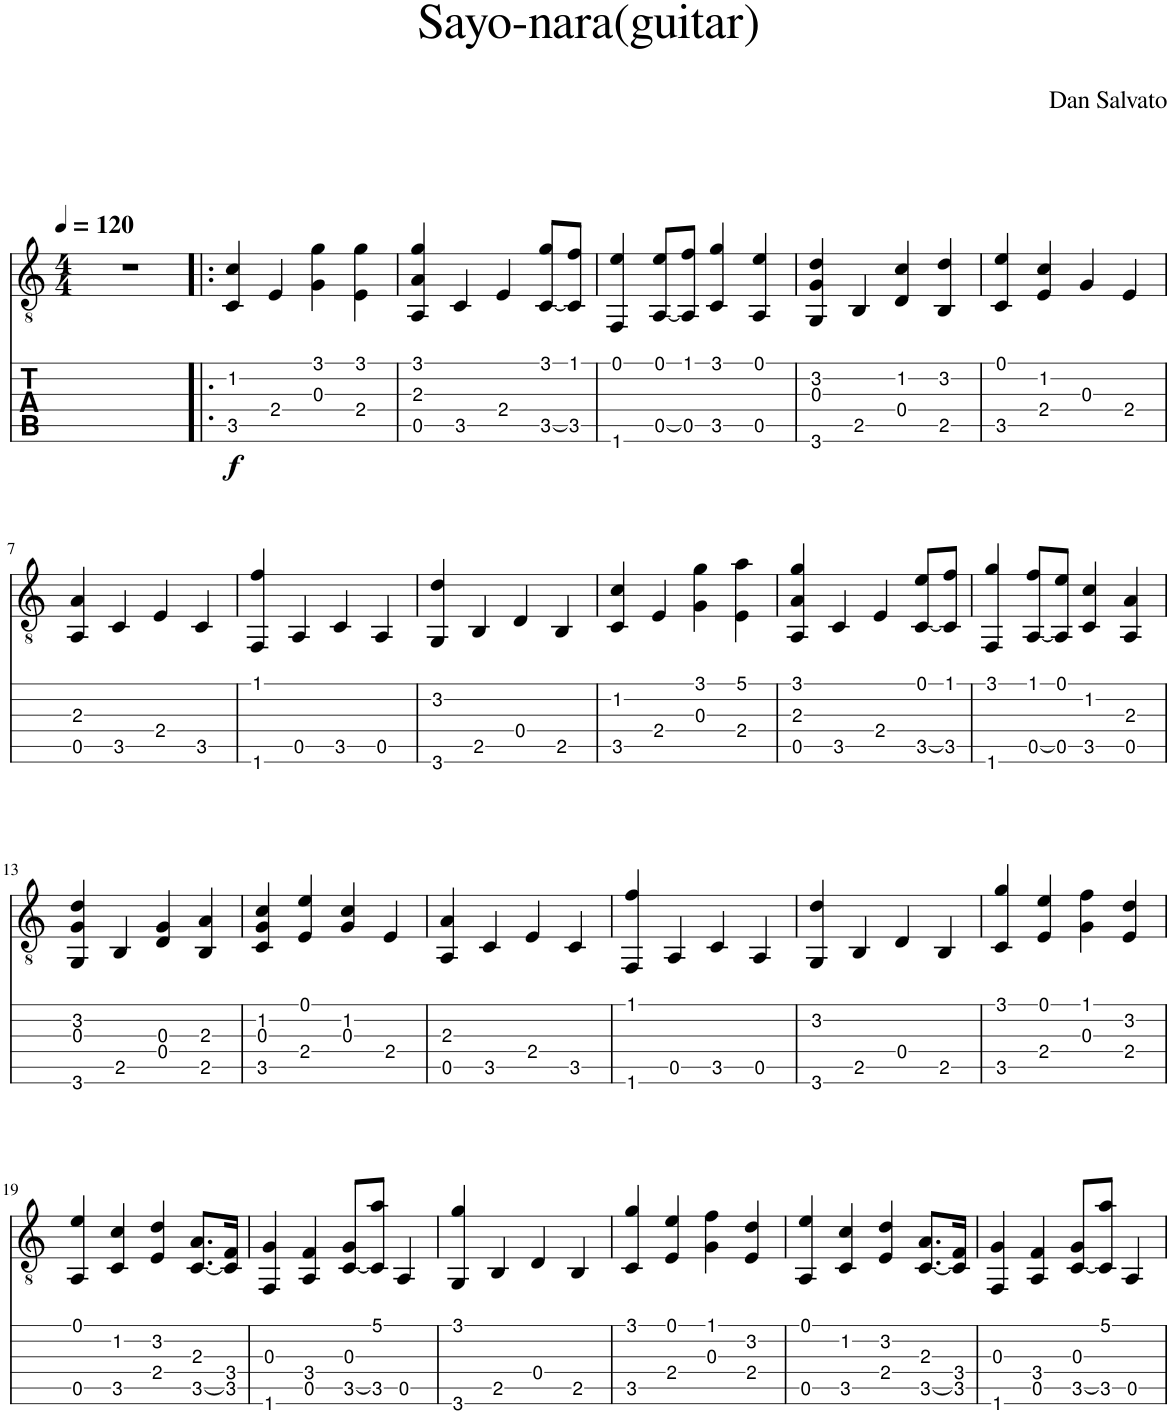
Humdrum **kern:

**kern	**kern	**dynam
*part1	*part1	*part1
*staff2	*staff1	*staff1/2
*I"Guitar	*	*
*I'Guit.	*	*
*stria6	*	*
*	*clefGv2	*
*k[]	*k[]	*
*M4/4	*M4/4	*
*MM120	*MM120	*
=1	=1	=1
1r	1r	.
=2!|:	=2!|:	=2!|:
!	!	!LO:DY:b=2
4C 4c	4C/ 4c/	f
4E	4E/	.
4G 4g	4G\ 4g\	.
4E 4g	4E\ 4g\	.
=3	=3	=3
4AA 4A 4g	4AA/ 4A/ 4g/	.
4C	4C/	.
4E	4E/	.
[8C\ 8g\L	[8C/ 8g/L	.
8C]\ 8f\J	8C/] 8f/J	.
=4	=4	=4
4FF 4e	4FF/ 4e/	.
[8AA\ 8e\L	[8AA/ 8e/L	.
8AA]\ 8f\J	8AA/] 8f/J	.
4C 4g	4C/ 4g/	.
4AA 4e	4AA/ 4e/	.
=5	=5	=5
4GG 4G 4d	4GG/ 4G/ 4d/	.
4BB	4BB/	.
4D 4c	4D/ 4c/	.
4BB 4d	4BB/ 4d/	.
=6	=6	=6
4C 4e	4C/ 4e/	.
4E 4c	4E/ 4c/	.
4G	4G/	.
4E	4E/	.
!!LO:LB:g=z
=7	=7	=7
4AA 4A	4AA/ 4A/	.
4C	4C/	.
4E	4E/	.
4C	4C/	.
=8	=8	=8
4FF 4f	4FF/ 4f/	.
4AA	4AA/	.
4C	4C/	.
4AA	4AA/	.
=9	=9	=9
4GG 4d	4GG/ 4d/	.
4BB	4BB/	.
4D	4D/	.
4BB	4BB/	.
=10	=10	=10
4C 4c	4C/ 4c/	.
4E	4E/	.
4G 4g	4G\ 4g\	.
4E 4a	4E\ 4a\	.
=11	=11	=11
4AA 4A 4g	4AA/ 4A/ 4g/	.
4C	4C/	.
4E	4E/	.
[8C\ 8e\L	[8C/ 8e/L	.
8C]\ 8f\J	8C/] 8f/J	.
=12	=12	=12
4FF 4g	4FF/ 4g/	.
[8AA\ 8f\L	[8AA/ 8f/L	.
8AA]\ 8e\J	8AA/] 8e/J	.
4C 4c	4C/ 4c/	.
4AA 4A	4AA/ 4A/	.
!!LO:LB:g=z
=13	=13	=13
4GG 4G 4d	4GG/ 4G/ 4d/	.
4BB	4BB/	.
4D 4G	4D/ 4G/	.
4BB 4A	4BB/ 4A/	.
=14	=14	=14
4C 4G 4c	4C/ 4G/ 4c/	.
4E 4e	4E/ 4e/	.
4G 4c	4G/ 4c/	.
4E	4E/	.
=15	=15	=15
4AA 4A	4AA/ 4A/	.
4C	4C/	.
4E	4E/	.
4C	4C/	.
=16	=16	=16
4FF 4f	4FF/ 4f/	.
4AA	4AA/	.
4C	4C/	.
4AA	4AA/	.
=17	=17	=17
4GG 4d	4GG/ 4d/	.
4BB	4BB/	.
4D	4D/	.
4BB	4BB/	.
=18	=18	=18
4C 4g	4C/ 4g/	.
4E 4e	4E/ 4e/	.
4G 4f	4G\ 4f\	.
4E 4d	4E/ 4d/	.
!!LO:LB:g=z
=19	=19	=19
4AA 4e	4AA/ 4e/	.
4C 4c	4C/ 4c/	.
4E 4d	4E/ 4d/	.
[8.C\ 8.A\L	[8.C/ 8.A/L	.
16C]\ 16F\Jk	16C/] 16F/Jk	.
=20	=20	=20
4FF 4G	4FF/ 4G/	.
4AA 4F	4AA/ 4F/	.
[8C\ 8G\L	[8C/ 8G/L	.
8C]\ 8a\J	8C/] 8a/J	.
4AA	4AA/	.
=21	=21	=21
4GG 4g	4GG/ 4g/	.
4BB	4BB/	.
4D	4D/	.
4BB	4BB/	.
=22	=22	=22
4C 4g	4C/ 4g/	.
4E 4e	4E/ 4e/	.
4G 4f	4G\ 4f\	.
4E 4d	4E/ 4d/	.
=23	=23	=23
4AA 4e	4AA/ 4e/	.
4C 4c	4C/ 4c/	.
4E 4d	4E/ 4d/	.
[8.C\ 8.A\L	[8.C/ 8.A/L	.
16C]\ 16F\Jk	16C/] 16F/Jk	.
=24	=24	=24
4FF 4G	4FF/ 4G/	.
4AA 4F	4AA/ 4F/	.
[8C\ 8G\L	[8C/ 8G/L	.
8C]\ 8a\J	8C/] 8a/J	.
4AA	4AA/	.
=	=	=
*-	*-	*-
